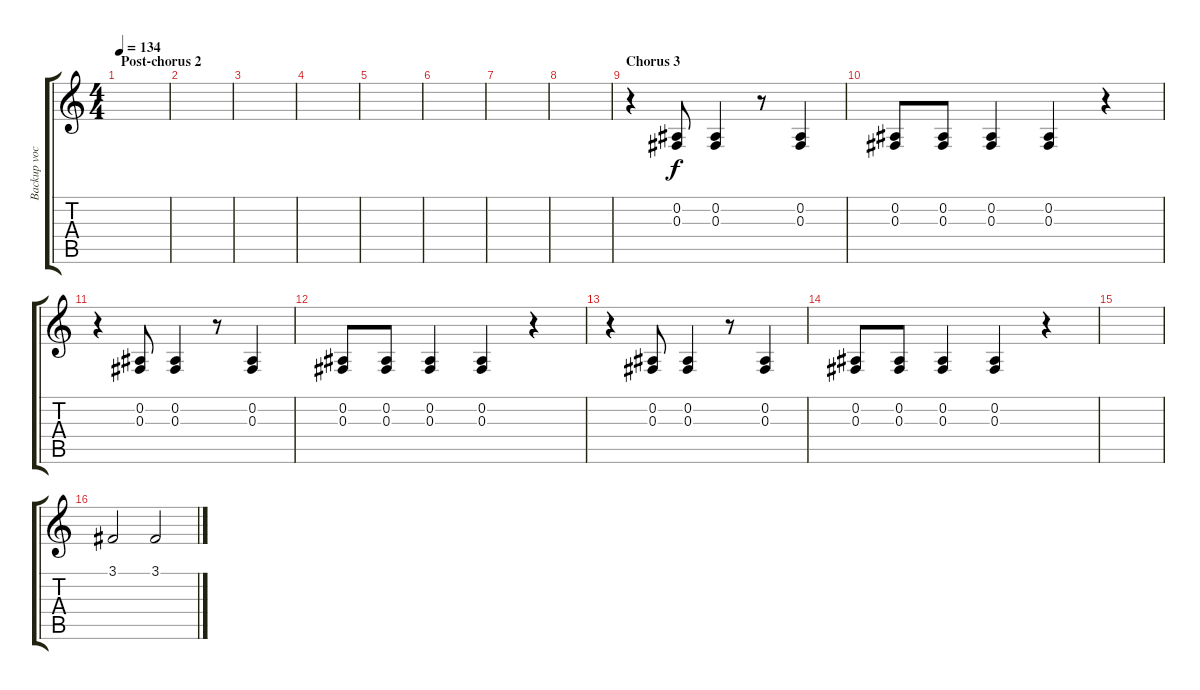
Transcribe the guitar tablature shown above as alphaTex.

\track ("Backup vocals" "Backup voc") {instrument sopranosax}
\staff {score tabs}
\tuning (Eb4 Bb3 Gb3 Db3 Ab2 Eb2) {hide}
\ts (4 4)
\section ("" "Post-chorus 2")
\tempo 134
\clef g2
\ks c
|
|
|
|
|
|
|
|
\section ("" "Chorus 3")
r.4 (0.2 0.3).8 (0.2 0.3).4 r.8 (0.2 0.3).4 |
(0.2 0.3).8 (0.2 0.3).8 (0.2 0.3).4 (0.2 0.3).4 r.4 |
r.4 (0.2 0.3).8 (0.2 0.3).4 r.8 (0.2 0.3).4 |
(0.2 0.3).8 (0.2 0.3).8 (0.2 0.3).4 (0.2 0.3).4 r.4 |
r.4 (0.2 0.3).8 (0.2 0.3).4 r.8 (0.2 0.3).4 |
(0.2 0.3).8 (0.2 0.3).8 (0.2 0.3).4 (0.2 0.3).4 r.4 |
|
3.1.2 3.1.2
